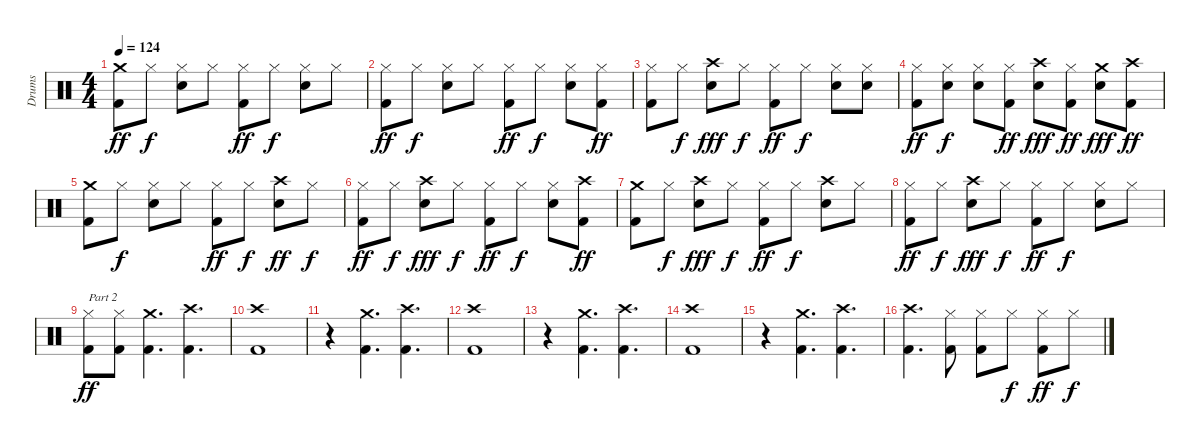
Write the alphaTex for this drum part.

\track ("Drums" "Drums") {instrument percussion}
\staff {score}
\articulation defaults
\ts (4 4)
\tempo 124
\clef neutral
\ks c
("Crash medium (hit)" "Kick (hit) 2").8{dy ff} "Hi-Hat (closed)".8{dy f} ("Hi-Hat (closed)" "Snare (hit) 2").8 "Hi-Hat (closed)".8 ("Hi-Hat (closed)" "Kick (hit) 2").8{dy ff} "Hi-Hat (closed)".8{dy f} ("Hi-Hat (closed)" "Snare (hit) 2").8 "Hi-Hat (closed)".8 |
("Hi-Hat (closed)" "Kick (hit) 2").8{dy ff} "Hi-Hat (closed)".8{dy f} ("Hi-Hat (closed)" "Snare (hit) 2").8 "Hi-Hat (closed)".8 ("Hi-Hat (closed)" "Kick (hit) 2").8{dy ff} "Hi-Hat (closed)".8{dy f} ("Hi-Hat (closed)" "Snare (hit) 2").8 ("Hi-Hat (closed)" "Kick (hit) 2").8{dy ff} |
("Hi-Hat (closed)" "Kick (hit) 2").8 "Hi-Hat (closed)".8{dy f} ("Crash high (hit)" "Snare (hit) 2").8{dy fff} "Hi-Hat (closed)".8{dy f} ("Hi-Hat (closed)" "Kick (hit) 2").8{dy ff} "Hi-Hat (closed)".8{dy f} ("Hi-Hat (closed)" "Snare (hit) 2").8 ("Hi-Hat (closed)" "Snare (hit) 2").8 |
("Hi-Hat (closed)" "Kick (hit) 2").8{dy ff} ("Hi-Hat (closed)" "Snare (hit) 2").8{dy f} ("Hi-Hat (closed)" "Snare (hit) 2").8 ("Hi-Hat (closed)" "Kick (hit) 2").8{dy ff} ("Crash high (hit)" "Snare (hit) 2").8{dy fff} ("Hi-Hat (closed)" "Kick (hit) 2").8{dy ff} ("Crash medium (hit)" "Snare (hit) 2").8{dy fff} ("Crash high (hit)" "Kick (hit) 2").8{dy ff} |
("Crash medium (hit)" "Kick (hit) 2").8 "Hi-Hat (closed)".8{dy f} ("Hi-Hat (closed)" "Snare (hit) 2").8 "Hi-Hat (closed)".8 ("Hi-Hat (closed)" "Kick (hit) 2").8{dy ff} "Hi-Hat (closed)".8{dy f} ("Crash high (hit)" "Snare (hit) 2").8{dy ff} "Hi-Hat (closed)".8{dy f} |
("Hi-Hat (closed)" "Kick (hit) 2").8{dy ff} "Hi-Hat (closed)".8{dy f} ("Crash high (hit)" "Snare (hit) 2").8{dy fff} "Hi-Hat (closed)".8{dy f} ("Hi-Hat (closed)" "Kick (hit) 2").8{dy ff} "Hi-Hat (closed)".8{dy f} ("Hi-Hat (closed)" "Snare (hit) 2").8 ("Crash high (hit)" "Kick (hit) 2").8{dy ff} |
("Crash medium (hit)" "Kick (hit) 2").8 "Hi-Hat (closed)".8{dy f} ("Crash high (hit)" "Snare (hit) 2").8{dy fff} "Hi-Hat (closed)".8{dy f} ("Hi-Hat (closed)" "Kick (hit) 2").8{dy ff} "Hi-Hat (closed)".8{dy f} ("Crash high (hit)" "Snare (hit) 2").8 "Hi-Hat (closed)".8 |
("Hi-Hat (closed)" "Kick (hit) 2").8{dy ff} "Hi-Hat (closed)".8{dy f} ("Crash high (hit)" "Snare (hit) 2").8{dy fff} "Hi-Hat (closed)".8{dy f} ("Hi-Hat (closed)" "Kick (hit) 2").8{dy ff} "Hi-Hat (closed)".8{dy f} ("Hi-Hat (closed)" "Snare (hit) 2").8 "Hi-Hat (closed)".8 |
("Hi-Hat (closed)" "Kick (hit) 2").8{txt "Part 2" dy ff} ("Hi-Hat (closed)" "Kick (hit) 2").8 ("Crash medium (hit)" "Kick (hit) 2").4{d} ("Crash high (hit)" "Kick (hit) 2").4{d} |
("Crash high (hit)" "Kick (hit) 2").1 |
r.4 ("Crash medium (hit)" "Kick (hit) 2").4{d} ("Crash high (hit)" "Kick (hit) 2").4{d} |
("Crash high (hit)" "Kick (hit) 2").1 |
r.4 ("Crash medium (hit)" "Kick (hit) 2").4{d} ("Crash high (hit)" "Kick (hit) 2").4{d} |
("Crash high (hit)" "Kick (hit) 2").1 |
r.4 ("Crash medium (hit)" "Kick (hit) 2").4{d} ("Crash high (hit)" "Kick (hit) 2").4{d} |
("Crash high (hit)" "Kick (hit) 2").4{d} ("Hi-Hat (closed)" "Kick (hit) 2").8 ("Hi-Hat (closed)" "Kick (hit) 2").8 "Hi-Hat (closed)".8{dy f} ("Hi-Hat (closed)" "Kick (hit) 2").8{dy ff} "Hi-Hat (closed)".8{dy f}
